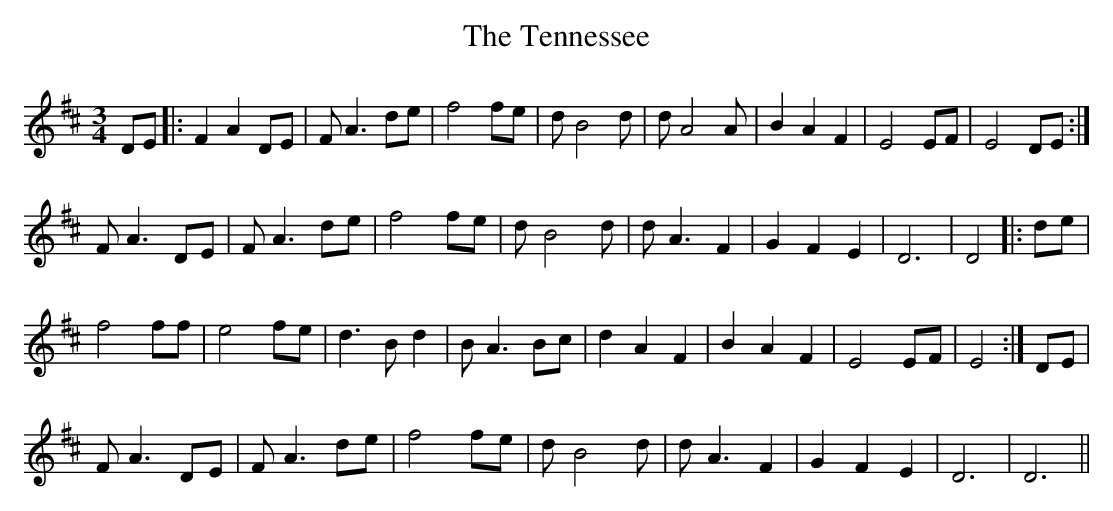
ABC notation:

X:1
T: The Tennessee
M: 3/4
L: 1/8
K: Dmaj
DE|:F2 A2 DE|FA3 de|f4 fe|dB4d|dA4A|B2 A2 F2|E4 EF|E4 DE:|
FA3 DE|FA3 de|f4 fe|dB4d|dA3 F2|G2 F2 E2|D6|D4 |:de|
f4 ff|e4 fe|d3B d2|BA3 Bc|d2 A2 F2|B2 A2 F2|E4 EF|E4 :|DE|
FA3 DE|FA3 de|f4 fe|dB4d|dA3 F2|G2 F2 E2|D6|D6||
